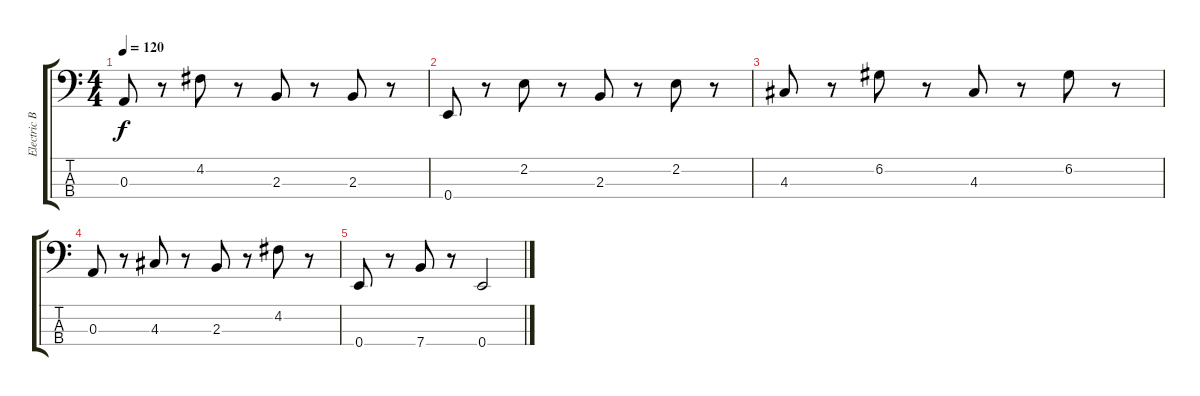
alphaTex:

\track ("Electric Bass" "Electric B") {instrument electricbassfinger}
\staff {score tabs}
\tuning (G2 D2 A1 E1) {hide}
\ts (4 4)
\tempo 120
\clef f4
\ks c
0.3.8{dy f} r.8 4.2.8 r.8 2.3.8 r.8 2.3.8 r.8 |
0.4.8 r.8 2.2.8 r.8 2.3.8 r.8 2.2.8 r.8 |
4.3.8 r.8 6.2.8 r.8 4.3.8 r.8 6.2.8 r.8 |
0.3.8 r.8 4.3.8 r.8 2.3.8 r.8 4.2.8 r.8 |
0.4.8 r.8 7.4.8 r.8 0.4.2
